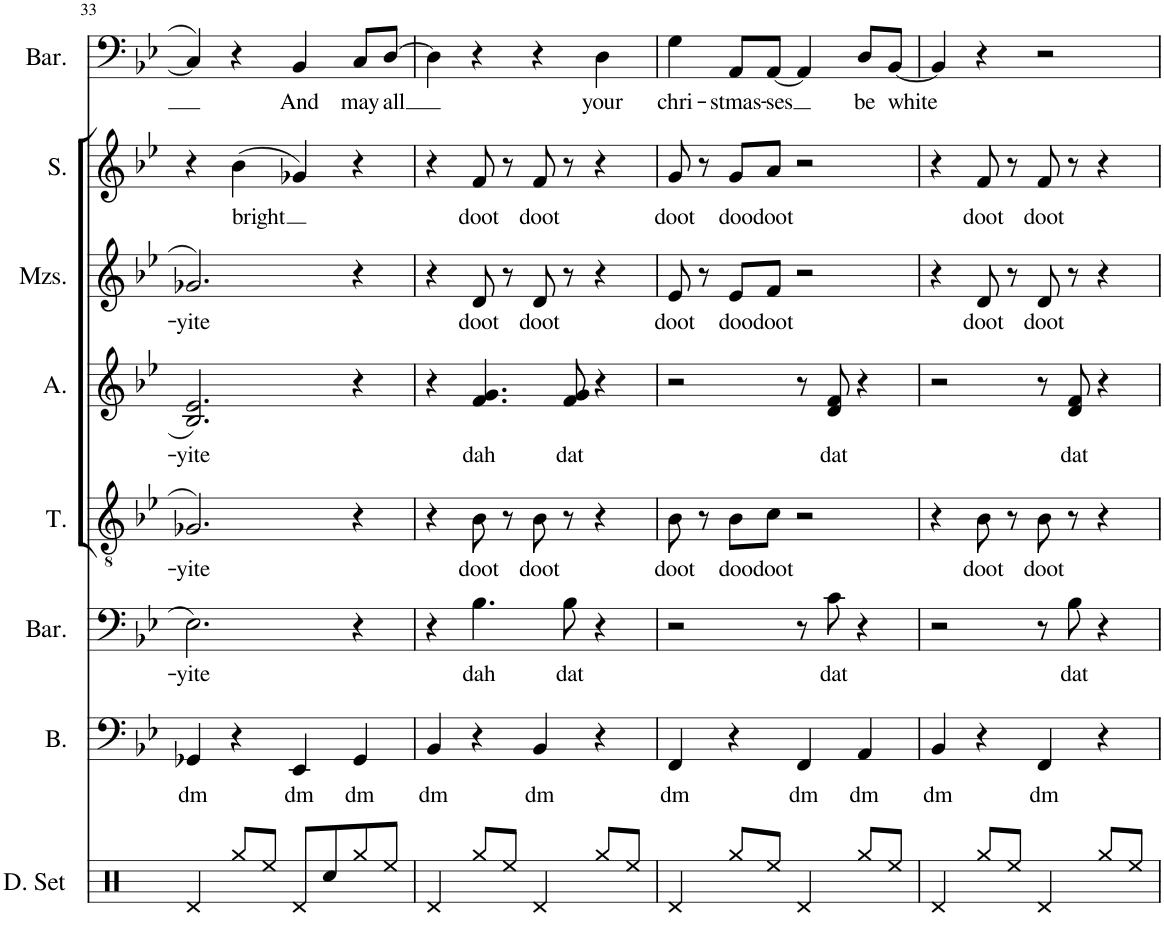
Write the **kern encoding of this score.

**kern	**kern	**text	**kern	**text	**kern	**text	**kern	**text	**kern	**text	**kern	**text	**kern	**text
*part8	*part7	*part7	*part6	*part6	*part5	*part5	*part4	*part4	*part3	*part3	*part2	*part2	*part1	*part1
*staff8	*staff7	*staff7	*staff6	*staff6	*staff5	*staff5	*staff4	*staff4	*staff3	*staff3	*staff2	*staff2	*staff1	*staff1
*I"Drumset	*I"Bass	*	*I"Baritone	*	*I"Tenor	*	*I"Alto	*	*I"Mezzo-soprano	*	*I"Soprano	*	*I"Baritone	*
*I'D. Set	*I'B.	*	*I'Bar.	*	*I'T.	*	*I'A.	*	*I'Mzs.	*	*I'S.	*	*I'Bar.	*
!!LO:PB:g=z
*clefX	*clefF4	*	*clefF4	*	*clefGv2	*	*clefG2	*	*clefG2	*	*clefG2	*	*clefF4	*
*k[]	*k[b-e-]	*	*k[b-e-]	*	*k[b-e-]	*	*k[b-e-]	*	*k[b-e-]	*	*k[b-e-]	*	*k[b-e-]	*
*M4/4	*M4/4	*	*M4/4	*	*M4/4	*	*M4/4	*	*M4/4	*	*M4/4	*	*M4/4	*
=33	=33	=33	=33	=33	=33	=33	=33	=33	=33	=33	=33	=33	=33	=33
!	!	!LO:LY:b	!	!LO:LY:b	!	!LO:LY:b	!	!LO:LY:b	!	!LO:LY:b	!	!	!	!
4Rd/	4GG-X/	dm	2.E-\	-yite	2.G-X/	-yite	2.B-/ 2.e-/	-yite	2.g-X/	-yite	4r	.	4C/]	.
!	!	!	!	!	!	!	!	!	!	!	!	!LO:LY:b	!	!
8Rgg/L	4r	.	.	.	.	.	.	.	.	.	(4b-\	bright	4r	.
8Ree/J	.	.	.	.	.	.	.	.	.	.	.	.	.	.
!	!	!LO:LY:b	!	!	!	!	!	!	!	!	!	!	!	!LO:LY:b
8Rd/L	4EE-/	dm	.	.	.	.	.	.	.	.	4g-X/)	.	4BB-/	And
8Rcc/	.	.	.	.	.	.	.	.	.	.	.	.	.	.
!	!	!LO:LY:b	!	!	!	!	!	!	!	!	!	!	!	!LO:LY:b
8Rgg/	4GG-/	dm	4r	.	4r	.	4r	.	4r	.	4r	.	8C/L	may
!	!	!	!	!	!	!	!	!	!	!	!	!	!	!LO:LY:b
8Ree/J	.	.	.	.	.	.	.	.	.	.	.	.	[8D/J	all
=34	=34	=34	=34	=34	=34	=34	=34	=34	=34	=34	=34	=34	=34	=34
!	!	!LO:LY:b	!	!	!	!	!	!	!	!	!	!	!	!
4Rd/	4BB-/	dm	4r	.	4r	.	4r	.	4r	.	4r	.	4D\]	.
!	!	!	!	!LO:LY:b	!	!LO:LY:b	!	!LO:LY:b	!	!LO:LY:b	!	!LO:LY:b	!	!
8Rgg/L	4r	.	4.B-\	dah	8B-\	doot	4.f/ 4.g/	dah	8d/	doot	8f/	doot	4r	.
8Ree/J	.	.	.	.	8r	.	.	.	8r	.	8r	.	.	.
!	!	!LO:LY:b	!	!	!	!LO:LY:b	!	!	!	!LO:LY:b	!	!LO:LY:b	!	!
4Rd/	4BB-/	dm	.	.	8B-\	doot	.	.	8d/	doot	8f/	doot	4r	.
!	!	!	!	!LO:LY:b	!	!	!	!LO:LY:b	!	!	!	!	!	!
.	.	.	8B-\	dat	8r	.	8f/ 8g/	dat	8r	.	8r	.	.	.
!	!	!	!	!	!	!	!	!	!	!	!	!	!	!LO:LY:b
8Rgg/L	4r	.	4r	.	4r	.	4r	.	4r	.	4r	.	4D\	your
8Ree/J	.	.	.	.	.	.	.	.	.	.	.	.	.	.
=35	=35	=35	=35	=35	=35	=35	=35	=35	=35	=35	=35	=35	=35	=35
!	!	!LO:LY:b	!	!	!	!LO:LY:b	!	!	!	!LO:LY:b	!	!LO:LY:b	!	!LO:LY:b
4Rd/	4FF/	dm	2r	.	8B-\	doot	2r	.	8e-/	doot	8g/	doot	4G\	chri-
.	.	.	.	.	8r	.	.	.	8r	.	8r	.	.	.
!	!	!	!	!	!	!LO:LY:b	!	!	!	!LO:LY:b	!	!LO:LY:b	!	!LO:LY:b
8Rgg/L	4r	.	.	.	8B-\L	doo	.	.	8e-/L	doo	8g/L	doo	8AA/L	-stmas-
!	!	!	!	!	!	!LO:LY:b	!	!	!	!LO:LY:b	!	!LO:LY:b	!	!LO:LY:b
8Ree/J	.	.	.	.	8c\J	doot	.	.	8f/J	doot	8a/J	doot	[8AA/J	-ses
!	!	!LO:LY:b	!	!	!	!	!	!	!	!	!	!	!	!
4Rd/	4FF/	dm	8r	.	2r	.	8r	.	2r	.	2r	.	4AA/]	.
!	!	!	!	!LO:LY:b	!	!	!	!LO:LY:b	!	!	!	!	!	!
.	.	.	8c\	dat	.	.	8d/ 8f/	dat	.	.	.	.	.	.
!	!	!LO:LY:b	!	!	!	!	!	!	!	!	!	!	!	!LO:LY:b
8Rgg/L	4AA/	dm	4r	.	.	.	4r	.	.	.	.	.	8D/L	be
!	!	!	!	!	!	!	!	!	!	!	!	!	!	!LO:LY:b
8Ree/J	.	.	.	.	.	.	.	.	.	.	.	.	[8BB-/J	white
=36	=36	=36	=36	=36	=36	=36	=36	=36	=36	=36	=36	=36	=36	=36
!	!	!LO:LY:b	!	!	!	!	!	!	!	!	!	!	!	!
4Rd/	4BB-/	dm	2r	.	4r	.	2r	.	4r	.	4r	.	4BB-/]	.
!	!	!	!	!	!	!LO:LY:b	!	!	!	!LO:LY:b	!	!LO:LY:b	!	!
8Rgg/L	4r	.	.	.	8B-\	doot	.	.	8d/	doot	8f/	doot	4r	.
8Ree/J	.	.	.	.	8r	.	.	.	8r	.	8r	.	.	.
!	!	!LO:LY:b	!	!	!	!LO:LY:b	!	!	!	!LO:LY:b	!	!LO:LY:b	!	!
4Rd/	4FF/	dm	8r	.	8B-\	doot	8r	.	8d/	doot	8f/	doot	2r	.
!	!	!	!	!LO:LY:b	!	!	!	!LO:LY:b	!	!	!	!	!	!
.	.	.	8B-\	dat	8r	.	8d/ 8f/	dat	8r	.	8r	.	.	.
8Rgg/L	4r	.	4r	.	4r	.	4r	.	4r	.	4r	.	.	.
8Ree/J	.	.	.	.	.	.	.	.	.	.	.	.	.	.
=	=	=	=	=	=	=	=	=	=	=	=	=	=	=
*-	*-	*-	*-	*-	*-	*-	*-	*-	*-	*-	*-	*-	*-	*-
